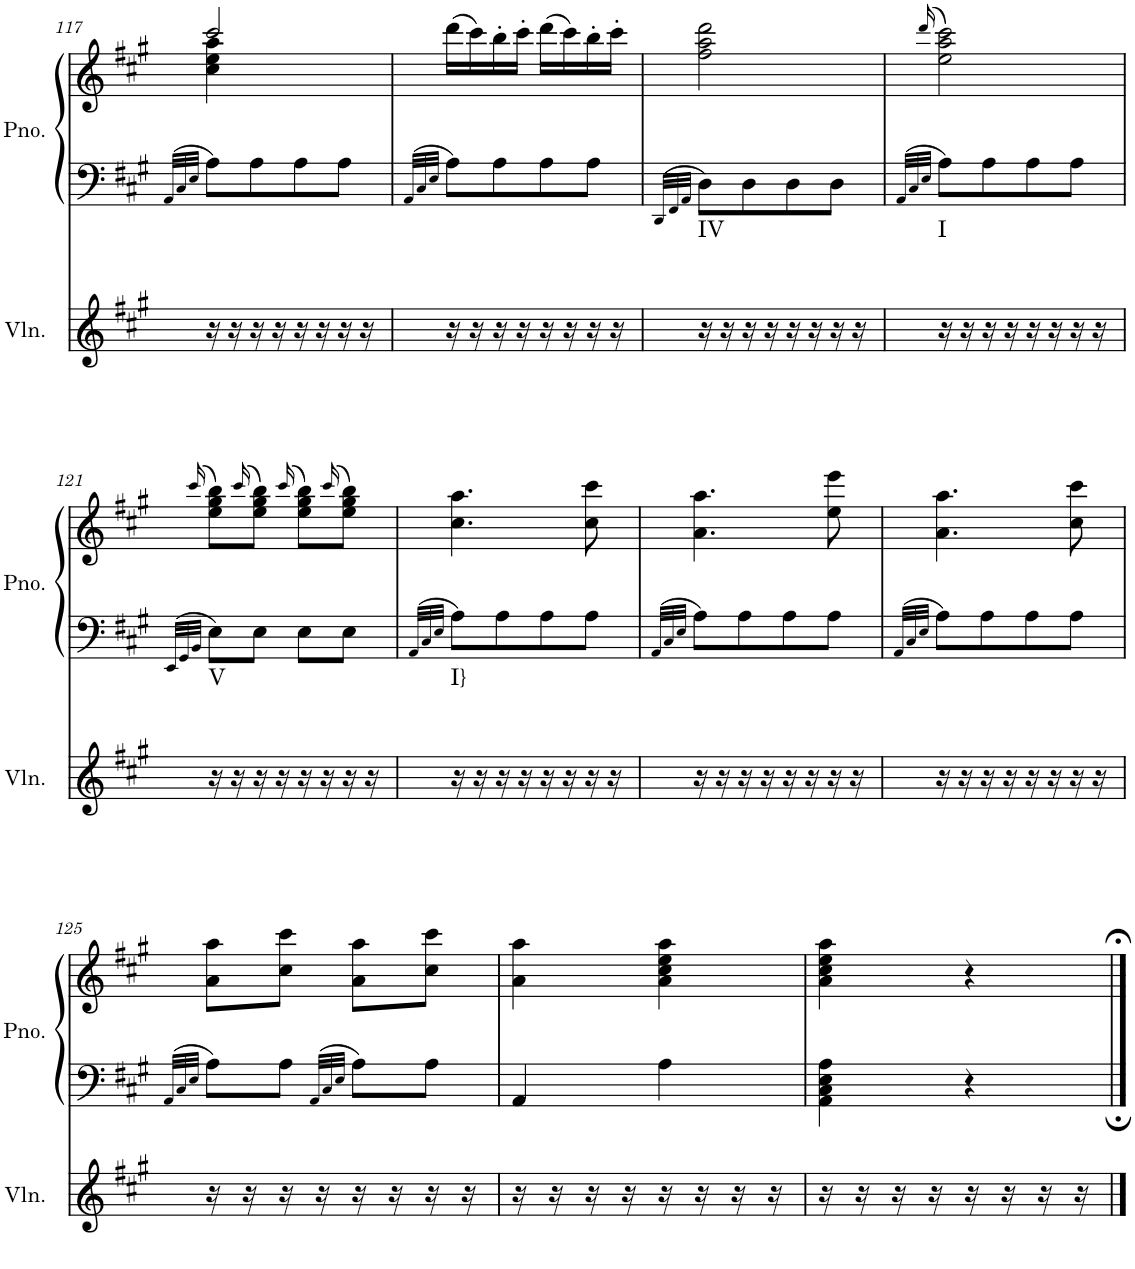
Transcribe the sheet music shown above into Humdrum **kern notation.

**kern	**harte	**kern	**kern
*part2	*part2	*part1	*part1
*staff3	*	*staff2	*staff1
*I"Violin	*	*I"Piano, Piano right	*
*I'Vln.	*	*I'Pno.	*
!!LO:PB:g=z
*clefG2	*	*clefF4	*clefG2
*k[f#c#g#]	*	*k[f#c#g#]	*k[f#c#g#]
*M2/4	*	*M2/4	*M2/4
=117	=117	=117	=117
.	.	32qAA/LLL	.
.	.	32qC#/	.
.	.	32qE/JJJ	.
*	*	*	*^
16r	.	8A\L	2ccc#/	4cc#\ 4ee\ 4aa\
16r	.	.	.	.
16r	.	8A\	.	.
16r	.	.	.	.
16r	.	8A\	.	4ryy
16r	.	.	.	.
16r	.	8A\J	.	.
16r	.	.	.	.
*	*	*	*v	*v
=118	=118	=118	=118
.	.	32qAA/LLL	.
.	.	32qC#/	.
.	.	32qE/JJJ	.
16r	.	8A\L	(16ddd\LL
16r	.	.	16ccc#\)
16r	.	8A\	16bb'\
16r	.	.	16ccc#'\JJ
16r	.	8A\	(16ddd\LL
16r	.	.	16ccc#\)
16r	.	8A\J	16bb'\
16r	.	.	16ccc#'\JJ
=119	=119	=119	=119
.	.	32qDD/LLL	.
.	.	32qFF#/	.
.	.	32qAA/JJJ	.
!	!LO:H:kt=IV	!	!
16r	N	8D\L	2ff#\ 2aa\ 2ddd\
16r	.	.	.
16r	.	8D\	.
16r	.	.	.
16r	.	8D\	.
16r	.	.	.
16r	.	8D\J	.
16r	.	.	.
=120	=120	=120	=120
.	.	32qAA/LLL	.
.	.	32qC#/	.
.	.	32qE/JJJ	(>16qddd/
!	!LO:H:kt=I	!	!
16r	N	8A\L	2ee\ 2aa\ 2ccc#\)
16r	.	.	.
16r	.	8A\	.
16r	.	.	.
16r	.	8A\	.
16r	.	.	.
16r	.	8A\J	.
16r	.	.	.
!!LO:LB:g=z
=121	=121	=121	=121
.	.	32qEE/LLL	.
.	.	32qGG#/	.
.	.	32qBB/JJJ	(>16qccc#/
!	!LO:H:kt=V	!	!
16r	N	8E\L	8ee\ 8gg#\ 8bb\L)
16r	.	.	.
.	.	.	(>16qccc#/
16r	.	8E\J	8ee\ 8gg#\ 8bb\J)
16r	.	.	.
.	.	.	(>16qccc#/
16r	.	8E\L	8ee\ 8gg#\ 8bb\L)
16r	.	.	.
.	.	.	(>16qccc#/
16r	.	8E\J	8ee\ 8gg#\ 8bb\J)
16r	.	.	.
=122	=122	=122	=122
.	.	32qAA/LLL	.
.	.	32qC#/	.
.	.	32qE/JJJ	.
!	!LO:H:kt=I}	!	!
16r	N	8A\L	4.cc#\ 4.aa\
16r	.	.	.
16r	.	8A\	.
16r	.	.	.
16r	.	8A\	.
16r	.	.	.
16r	.	8A\J	8cc#\ 8ccc#\
16r	.	.	.
=123	=123	=123	=123
.	.	32qAA/LLL	.
.	.	32qC#/	.
.	.	32qE/JJJ	.
16r	.	8A\L	4.a\ 4.aa\
16r	.	.	.
16r	.	8A\	.
16r	.	.	.
16r	.	8A\	.
16r	.	.	.
16r	.	8A\J	8ee\ 8eee\
16r	.	.	.
=124	=124	=124	=124
.	.	32qAA/LLL	.
.	.	32qC#/	.
.	.	32qE/JJJ	.
16r	.	8A\L	4.a\ 4.aa\
16r	.	.	.
16r	.	8A\	.
16r	.	.	.
16r	.	8A\	.
16r	.	.	.
16r	.	8A\J	8cc#\ 8ccc#\
16r	.	.	.
!!LO:LB:g=z
=125	=125	=125	=125
.	.	32qAA/LLL	.
.	.	32qC#/	.
.	.	32qE/JJJ	.
16r	.	8A\L	8a\ 8aa\L
16r	.	.	.
16r	.	8A\J	8cc#\ 8ccc#\J
16r	.	.	.
.	.	32qAA/LLL	.
.	.	32qC#/	.
.	.	32qE/JJJ	.
16r	.	8A\L	8a\ 8aa\L
16r	.	.	.
16r	.	8A\J	8cc#\ 8ccc#\J
16r	.	.	.
=126	=126	=126	=126
16r	.	4AA/	4a\ 4aa\
16r	.	.	.
16r	.	.	.
16r	.	.	.
16r	.	4A\	4a\ 4cc#\ 4ee\ 4aa\
16r	.	.	.
16r	.	.	.
16r	.	.	.
=127	=127	=127	=127
16r	.	4AA\ 4C#\ 4E\ 4A\	4a\ 4cc#\ 4ee\ 4aa\
16r	.	.	.
16r	.	.	.
16r	.	.	.
16r	.	4r	4r
16r	.	.	.
16r	.	.	.
16r	.	.	.
==	==	==	==
*-	*-	*-	*-
